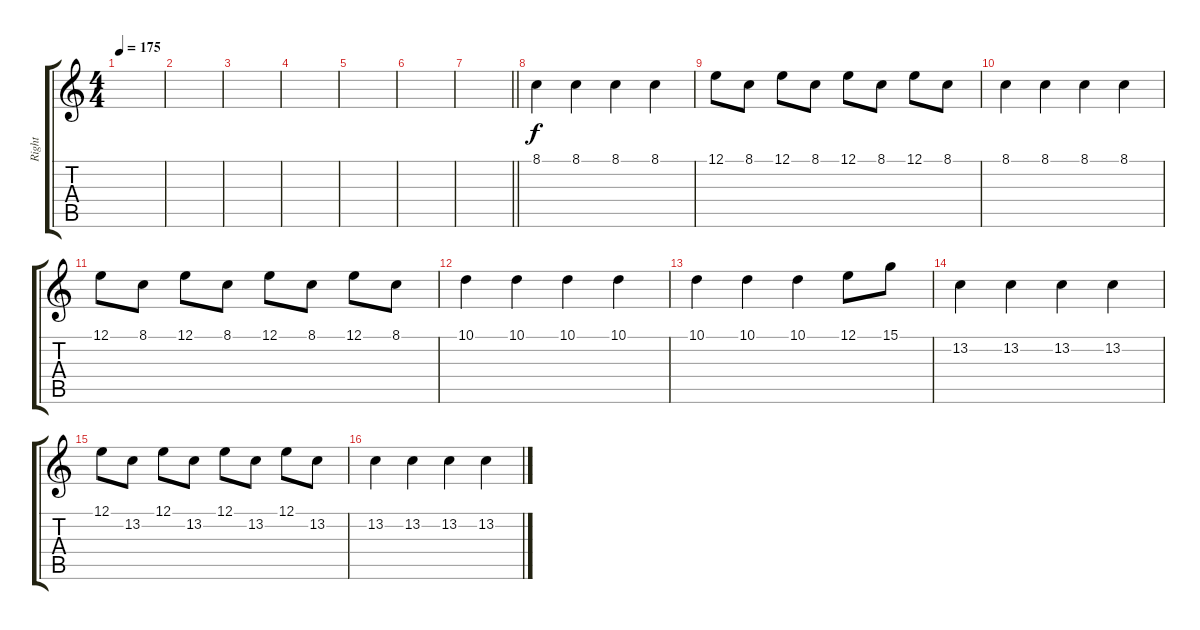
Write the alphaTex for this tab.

\track ("Right" "Right") {instrument lead3calliope}
\staff {score tabs}
\tuning (E4 B3 G3 D3 A2 E2) {hide}
\ts (4 4)
\tempo 175
\clef g2
\ks c
|
|
|
|
|
|
\barLineRight lightlight
|
8.1.4 8.1.4 8.1.4 8.1.4 |
12.1.8 8.1.8 12.1.8 8.1.8 12.1.8 8.1.8 12.1.8 8.1.8 |
8.1.4 8.1.4 8.1.4 8.1.4 |
12.1.8 8.1.8 12.1.8 8.1.8 12.1.8 8.1.8 12.1.8 8.1.8 |
10.1.4 10.1.4 10.1.4 10.1.4 |
10.1.4 10.1.4 10.1.4 12.1.8 15.1.8 |
13.2.4 13.2.4 13.2.4 13.2.4 |
12.1.8 13.2.8 12.1.8 13.2.8 12.1.8 13.2.8 12.1.8 13.2.8 |
13.2.4 13.2.4 13.2.4 13.2.4
